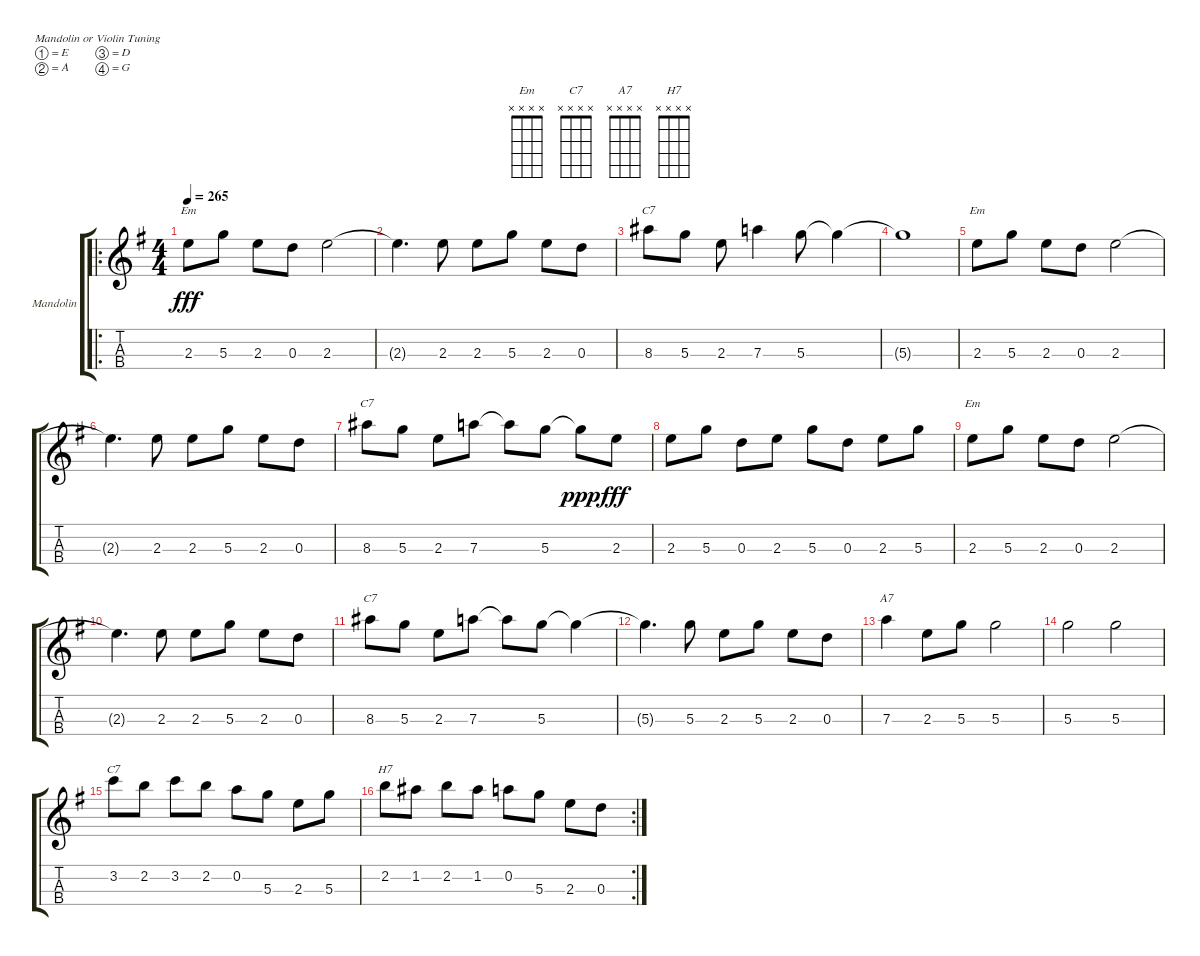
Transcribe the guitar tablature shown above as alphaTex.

\bracketExtendMode groupsimilarinstruments
\firstSystemTrackNameOrientation horizontal
\otherSystemsTrackNameOrientation horizontal
\track ("Mandolin" "Mandolin") {mute instrument acousticguitarsteel}
\staff {score tabs}
\tuning (E5 A4 D4 G3)
\chord ("Em" x x x x)
\chord ("C7" x x x x)
\chord ("A7" x x x x)
\chord ("H7" x x x x)
\ro
\ts (4 4)
\tempo 265
\clef g2
\ks eminor
2.3.8{ch "Em" dy fff instrument acousticguitarsteel} 5.3.8 2.3.8 0.3.8 2.3.2 |
2.3{t}.4{d} 2.3.8 2.3.8 5.3.8 2.3.8 0.3.8 |
8.3.8{ch "C7"} 5.3.8 2.3.8 7.3.4 5.3.8 5.3{t}.4 |
5.3{t}.1 |
2.3.8{ch "Em"} 5.3.8 2.3.8 0.3.8 2.3.2 |
2.3{t}.4{d} 2.3.8 2.3.8 5.3.8 2.3.8 0.3.8 |
8.3.8{ch "C7"} 5.3.8 2.3.8 7.3.8 7.3{t}.8 5.3.8 5.3{t}.8{dy ppp} 2.3.8{dy fff} |
2.3.8 5.3.8 0.3.8 2.3.8 5.3.8 0.3.8 2.3.8 5.3.8 |
2.3.8{ch "Em"} 5.3.8 2.3.8 0.3.8 2.3.2 |
2.3{t}.4{d} 2.3.8 2.3.8 5.3.8 2.3.8 0.3.8 |
8.3.8{ch "C7"} 5.3.8 2.3.8 7.3.8 7.3{t}.8 5.3.8 5.3{t}.4 |
5.3{t}.4{d} 5.3.8 2.3.8 5.3.8 2.3.8 0.3.8 |
7.3.4{ch "A7"} 2.3.8 5.3.8 5.3.2 |
5.3.2 5.3.2 |
3.2.8{ch "C7"} 2.2.8 3.2.8 2.2.8 0.2.8 5.3.8 2.3.8 5.3.8 |
\rc 2
2.2.8{ch "H7"} 1.2.8 2.2.8 1.2.8 0.2.8 5.3.8 2.3.8 0.3.8
